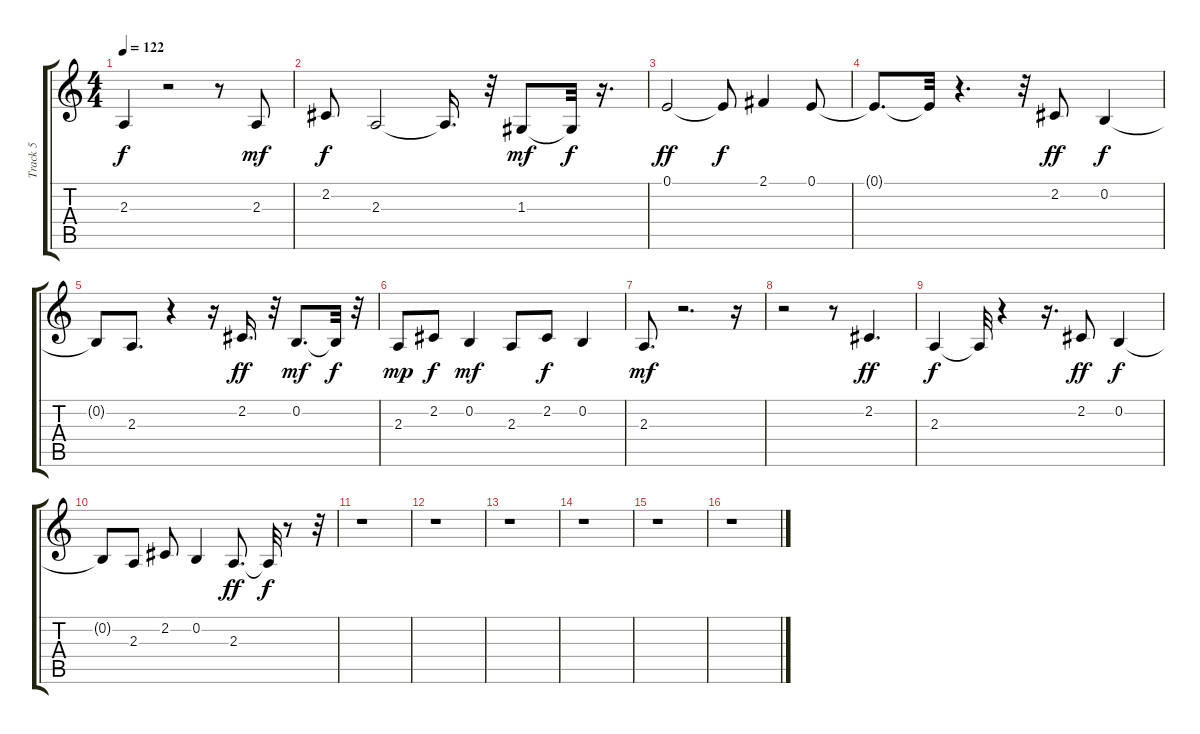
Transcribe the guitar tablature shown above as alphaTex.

\track ("Track 5" "Track 5") {instrument lead1square}
\staff {score tabs}
\tuning (E4 B3 G3 D3 A2 E2) {hide}
\ts (4 4)
\tempo 122
\clef g2
\ks c
2.3.4{dy f} r.2 r.8 2.3.8{dy mf} |
2.2.8{dy f} 2.3.2 2.3{t}.16{d} r.32 1.3.8{dy mf} 1.3{t}.32{dy f} r.16{d} |
0.1.2{dy ff} 0.1{t}.8{dy f} 2.1.4 0.1.8 |
0.1{t}.8{d} 0.1{t}.32 r.4{d} r.32 2.2.8{dy ff} 0.2.4{dy f} |
0.2{t}.8 2.3.8{d} r.4 r.16 2.2.16{d dy ff} r.32 0.2.8{d dy mf} 0.2{t}.32{dy f} r.32 |
2.3.8{dy mp} 2.2.8{dy f} 0.2.4{dy mf} 2.3.8 2.2.8{dy f} 0.2.4 |
2.3.8{d dy mf} r.2{d} r.16 |
r.2 r.8 2.2.4{d dy ff} |
2.3.4{dy f} 2.3{t}.32 r.4 r.16{d} 2.2.8{dy ff} 0.2.4{dy f} |
0.2{t}.8 2.3.8 2.2.8 0.2.4 2.3.8{d dy ff} 2.3{t}.32{dy f} r.8 r.32 |
r.1 |
r.1 |
r.1 |
r.1 |
r.1 |
r.1
